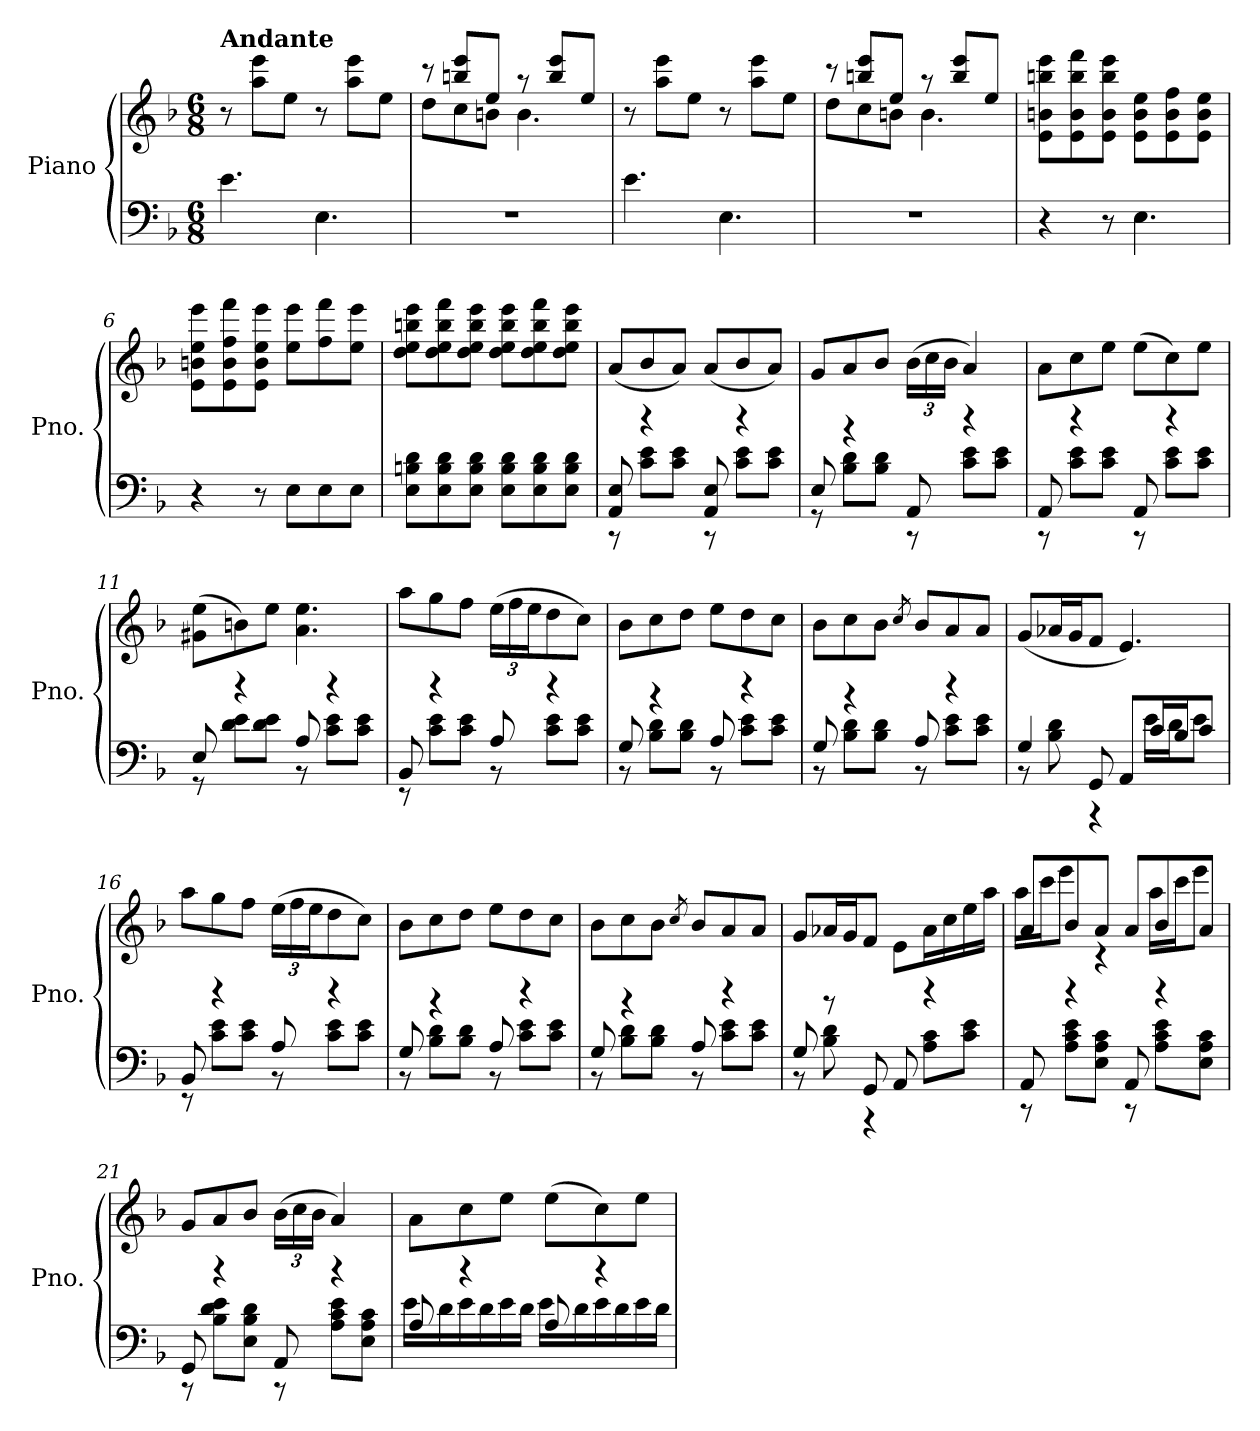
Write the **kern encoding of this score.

**kern	**kern
*part1	*part1
*staff2	*staff1
*I"Piano	*
*I'Pno.	*
*clefF4	*clefG2
*k[b-]	*k[b-]
*M6/8	*M6/8
=1	=1
!	!LO:TX:a:B:t=Andante
4.e\	8r
.	8aa\ 8eee\L
.	8ee\J
4.E\	8r
.	8aa\ 8eee\L
.	8ee\J
=2	=2
*	*^
2.r	8r	8dd\L
.	8bbn/ 8eee/L	8cc\
.	8ee/J	8bn\J
.	8r	4.b\
.	8bb/ 8eee/L	.
.	8ee/J	.
*	*v	*v
=3	=3
4.e\	8r
.	8aa\ 8eee\L
.	8ee\J
4.E\	8r
.	8aa\ 8eee\L
.	8ee\J
=4	=4
*	*^
2.r	8r	8dd\L
.	8bbn/ 8eee/L	8cc\
.	8ee/J	8bn\J
.	8r	4.b\
.	8bb/ 8eee/L	.
.	8ee/J	.
*	*v	*v
=5	=5
4r	8e\ 8bn\ 8bbn\ 8eee\L
.	8e\ 8b\ 8bb\ 8fff\
8r	8e\ 8b\ 8bb\ 8eee\J
4.E\	8e\ 8b\ 8ee\L
.	8e\ 8b\ 8ff\
.	8e\ 8b\ 8ee\J
=6	=6
4r	8e\ 8bn\ 8ee\ 8eee\L
.	8e\ 8b\ 8ff\ 8fff\
8r	8e\ 8b\ 8ee\ 8eee\J
8E\L	8ee\ 8eee\L
8E\	8ff\ 8fff\
8E\J	8ee\ 8eee\J
!!LO:LB:g=z
=7	=7
8E\ 8Bn\ 8d\L	8dd\ 8ee\ 8bbn\ 8eee\L
8E\ 8B\ 8d\	8dd\ 8ee\ 8bb\ 8fff\
8E\ 8B\ 8d\J	8dd\ 8ee\ 8bb\ 8eee\J
8E\ 8B\ 8d\L	8dd\ 8ee\ 8bb\ 8eee\L
8E\ 8B\ 8d\	8dd\ 8ee\ 8bb\ 8fff\
8E\ 8B\ 8d\J	8dd\ 8ee\ 8bb\ 8eee\J
=8	=8
*^	*
8AA/ 8E/	8r	(<8a/L
4r	8c\ 8e\L	8b-/
.	8c\ 8e\J	8a/J)
8AA/ 8E/	8r	(<8a/L
4r	8c\ 8e\L	8b-/
.	8c\ 8e\J	8a/J)
=9	=9	=9
8E/	8r	8g/L
4r	8B-\ 8d\L	8a/
.	8B-\ 8d\J	8b-/J
*	*	*Xbrackettup
8AA/	8r	(>24b-\LL
.	.	24cc\
.	.	24b-\JJ
4r	8c\ 8e\L	4a/)
.	8c\ 8e\J	.
=10	=10	=10
8AA/	8r	8a\L
4r	8c\ 8e\L	8cc\
.	8c\ 8e\J	8ee\J
8AA/	8r	(>8ee\L
4r	8c\ 8e\L	8cc\)
.	8c\ 8e\J	8ee\J
=11	=11	=11
8E/	8r	(>8g#X\ 8ee\L
4r	8d\ 8e\L	8bn\)
.	8d\ 8e\J	8ee\J
8A/	8r	4.a\ 4.ee\
4r	8c\ 8e\L	.
.	8c\ 8e\J	.
!!LO:LB:g=z
=12	=12	=12
8BB-/	8r	8aa\L
4r	8c\ 8e\L	8gg\
.	8c\ 8e\J	8ff\J
8A/	8r	(>24ee\LL
.	.	24ff\
.	.	24ee\J
4r	8c\ 8e\L	8dd\
.	8c\ 8e\J	8cc\J)
=13	=13	=13
8G/	8r	8b-\L
4r	8B-\ 8d\L	8cc\
.	8B-\ 8d\J	8dd\J
8A/	8r	8ee\L
4r	8c\ 8e\L	8dd\
.	8c\ 8e\J	8cc\J
=14	=14	=14
8G/	8r	8b-\L
4r	8B-\ 8d\L	8cc\
.	8B-\ 8d\J	8b-\J
.	.	8qcc/
8A/	8r	8b-/L
4r	8c\ 8e\L	8a/
.	8c\ 8e\J	8a/J
=15	=15	=15
4G/	8r	(<8g/L
.	8B-\ 8d\	16a-X/L
.	.	16g/J
8GG/	4r	8f/J
8AA/L	.	4.e/)
16c/L	16e\LL	.
16B-/J	16d\J	.
8c/J	8e\J	.
=16	=16	=16
8BB-/	8r	8aa\L
4r	8c\ 8e\L	8gg\
.	8c\ 8e\J	8ff\J
8A/	8r	(>24ee\LL
.	.	24ff\
.	.	24ee\J
4r	8c\ 8e\L	8dd\
.	8c\ 8e\J	8cc\J)
!!LO:LB:g=z
=17	=17	=17
8G/	8r	8b-\L
4r	8B-\ 8d\L	8cc\
.	8B-\ 8d\J	8dd\J
8A/	8r	8ee\L
4r	8c\ 8e\L	8dd\
.	8c\ 8e\J	8cc\J
=18	=18	=18
8G/	8r	8b-\L
4r	8B-\ 8d\L	8cc\
.	8B-\ 8d\J	8b-\J
.	.	8qcc/
8A/	8r	8b-/L
4r	8c\ 8e\L	8a/
.	8c\ 8e\J	8a/J
=19	=19	=19
8G/	8r	8g/L
8r	8B-\ 8d\	16a-X/L
.	.	16g/J
8GG/	4r	8f/J
8AA/	.	8e\L
4r	8A\ 8c\L	16a-\L
.	.	16cc\
.	8c\ 8e\J	16ee\
.	.	16aa\JJ
=20	=20	=20
*	*	*^
8AA/	8r	8a/L	16aa\LL
.	.	.	16ccc\J
4r	8A\ 8c\ 8e\L	8b-/	8eee\J
.	8E\ 8A\ 8c\J	8a/J	4r
8AA/	8r	8a/L	.
4r	8A\ 8c\ 8e\L	8b-/	16aa\LL
.	.	.	16ccc\J
.	8E\ 8A\ 8c\J	8a/J	8eee\J
*	*	*v	*v
!!LO:LB:g=z
=21	=21	=21
8GG/	8r	8g/L
4r	8B-\ 8d\ 8e\L	8a/
.	8E\ 8B-\ 8d\J	8b-/J
8AA/	8r	(>24b-\LL
.	.	24cc\
.	.	24b-\JJ
4r	8A\ 8c\ 8e\L	4a/)
.	8E\ 8A\ 8c\J	.
=22	=22	=22
8A/	16e\LL	8a\L
.	16d\	.
4r	16e\	8cc\
.	16d\	.
.	16e\	8ee\J
.	16d\JJ	.
8A/	16e\LL	(>8ee\L
.	16d\	.
4r	16e\	8cc\)
.	16d\	.
.	16e\	8ee\J
.	16d\JJ	.
*v	*v	*
=	=
*-	*-
